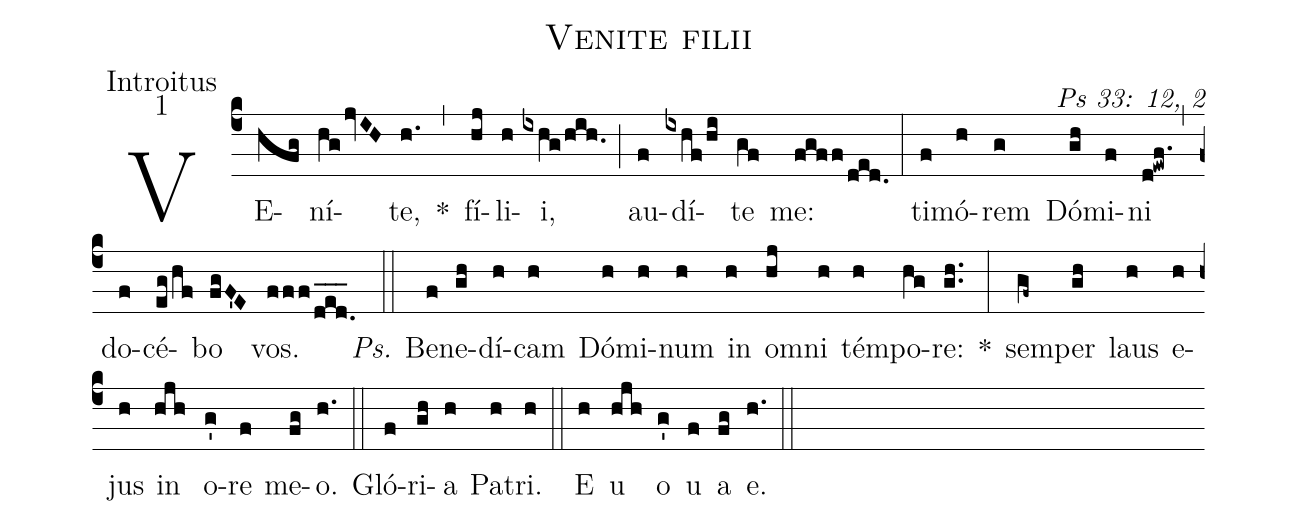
name: Venite filii;
office-part: Introitus;
mode: 1;
commentary: Ps 33: 12, 2;
%%
(c4) VE(hfg)ní(hgjvIH)te,(h.) *(,) fí(hj)li(h)i,(ixhg/hih.) (;) au(f)dí(ixhf/hi)te(gf) me:(fgff/ded.) (:)
ti(f)mó(h)rem(g) Dó(gh)mi(f)ni(d!ewf.) (,) do(f)cé(eg/hf)bo(fgF'E) vos.(fff/d_e_d._) (::)
<i>Ps.</i> Be(f)ne(gh)dí(h)cam(h) Dó(h)mi(h)num(h) in(h) om(hj)ni(h) tém(h)po(hg)re:(gh..) *(:)
sem(gf~)per(gh) laus(h) e(h)jus(h) in(hjh) o(g')re(f) me(fg)o.(h.) (::)
Gló(f)ri(gh)a(h) Pa(h)tri.(h) (::)
<eu>E(h) u(hjh) o(g') u(f) a(fg) e.</eu>(h.) (::)
